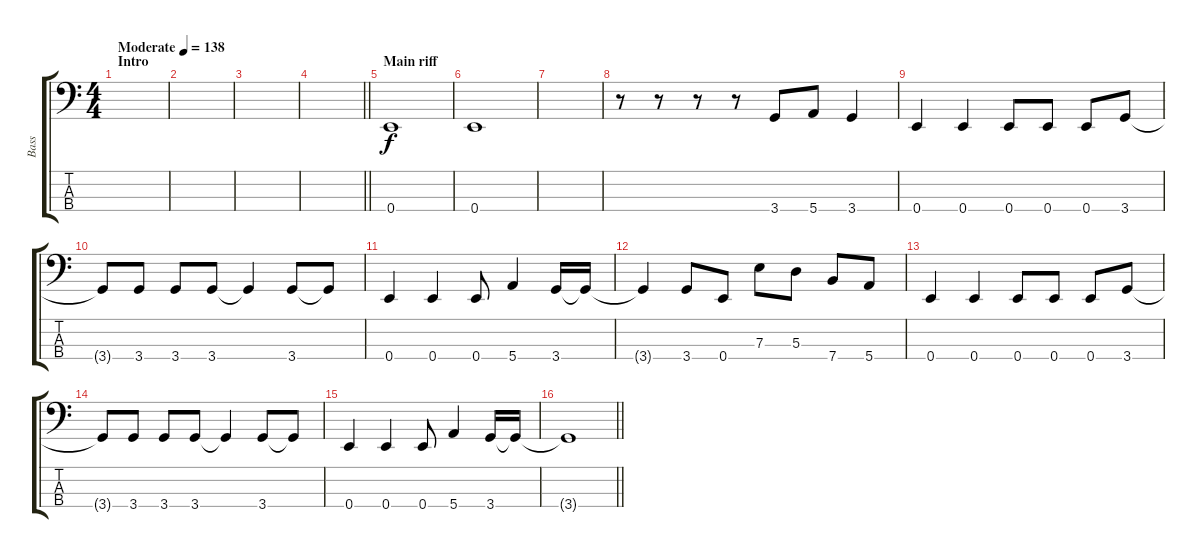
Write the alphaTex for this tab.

\track ("Bass" "Bass") {instrument electricbasspick}
\staff {score tabs}
\tuning (G2 D2 A1 E1) {hide}
\ts (4 4)
\section ("" "Intro")
\tempo (138 "Moderate")
\clef f4
\ks c
|
|
|
\barLineRight lightlight
|
\section ("" "Main riff")
0.4.1 |
0.4.1 |
|
r.8 r.8 r.8 r.8 3.4.8 5.4.8 3.4.4 |
0.4.4 0.4.4 0.4.8 0.4.8 0.4.8 3.4.8 |
3.4{t}.8 3.4.8 3.4.8 3.4.8 3.4{t}.4 3.4.8 3.4{t}.8 |
0.4.4 0.4.4 0.4.8 5.4.4 3.4.16 3.4{t}.16 |
3.4{t}.4 3.4.8 0.4.8 7.3.8 5.3.8 7.4.8 5.4.8 |
0.4.4 0.4.4 0.4.8 0.4.8 0.4.8 3.4.8 |
3.4{t}.8 3.4.8 3.4.8 3.4.8 3.4{t}.4 3.4.8 3.4{t}.8 |
0.4.4 0.4.4 0.4.8 5.4.4 3.4.16 3.4{t}.16 |
\barLineRight lightlight
3.4{t}.1
